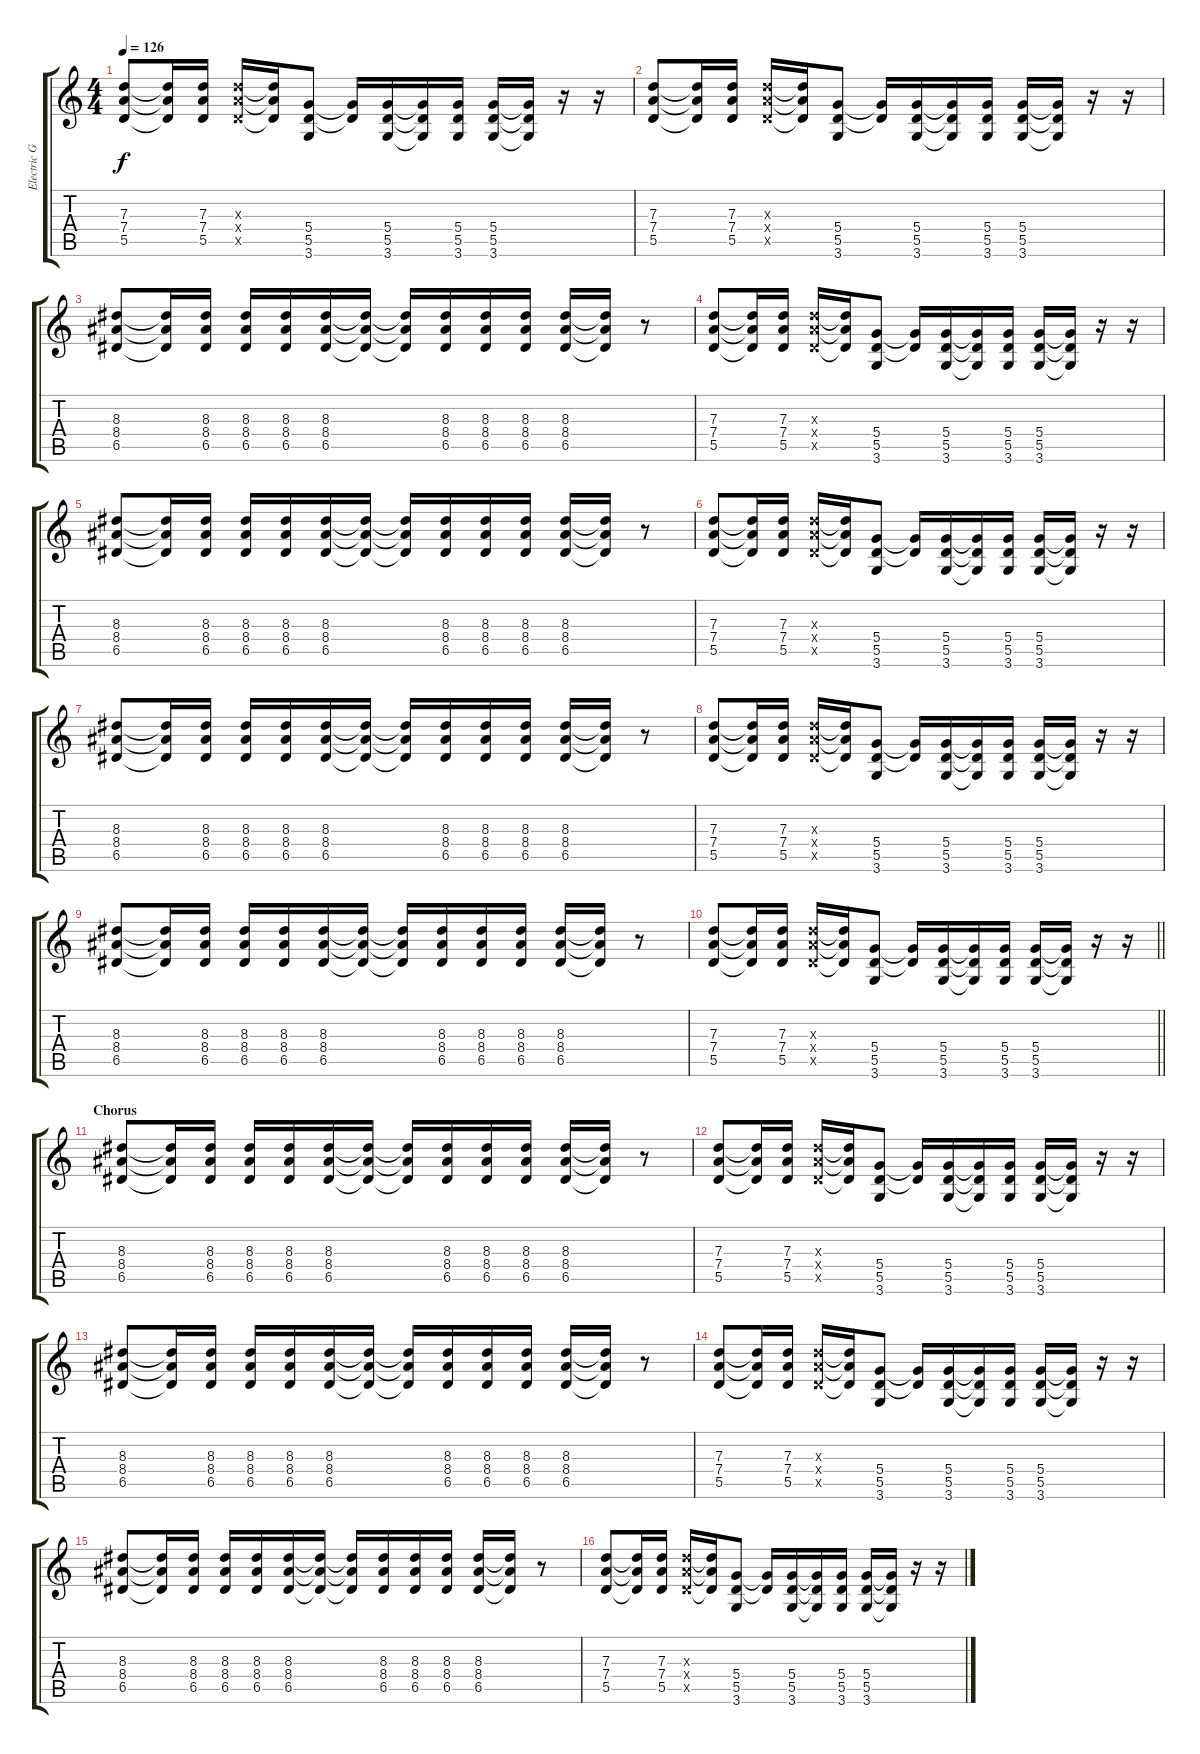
\track ("Electric Guitar (Rythm)" "Electric G") {instrument electricguitarclean}
\staff {score tabs}
\tuning (E4 B3 G3 D3 A2 E2) {hide}
\ts (4 4)
\tempo 126
\clef g2
\ks c
(7.3 7.4 5.5).8{dy f} (7.3{t} 7.4{t} 5.5{t}).16 (7.3 7.4 5.5).16 (7.3{x} 7.4{x} 5.5{x}).16 (7.3{t} 7.4{t} 5.5{t}).16 (5.4 5.5 3.6).8 (5.4{t} 5.5{t}).16 (5.4 5.5 3.6).16 (5.4{t} 5.5{t} 3.6{t}).16 (5.4 5.5 3.6).16 (5.4 5.5 3.6).16 (5.4{t} 5.5{t} 3.6{t}).16 r.16 r.16 |
(7.3 7.4 5.5).8 (7.3{t} 7.4{t} 5.5{t}).16 (7.3 7.4 5.5).16 (7.3{x} 7.4{x} 5.5{x}).16 (7.3{t} 7.4{t} 5.5{t}).16 (5.4 5.5 3.6).8 (5.4{t} 5.5{t}).16 (5.4 5.5 3.6).16 (5.4{t} 5.5{t} 3.6{t}).16 (5.4 5.5 3.6).16 (5.4 5.5 3.6).16 (5.4{t} 5.5{t} 3.6{t}).16 r.16 r.16 |
(8.3 8.4 6.5).8 (8.3{t} 8.4{t} 6.5{t}).16 (8.3 8.4 6.5).16 (8.3 8.4 6.5).16 (8.3 8.4 6.5).16 (8.3 8.4 6.5).16 (8.3{t} 8.4{t} 6.5{t}).16 (8.3{t} 8.4{t} 6.5{t}).16 (8.3 8.4 6.5).16 (8.3 8.4 6.5).16 (8.3 8.4 6.5).16 (8.3 8.4 6.5).16 (8.3{t} 8.4{t} 6.5{t}).16 r.8 |
(7.3 7.4 5.5).8 (7.3{t} 7.4{t} 5.5{t}).16{volume 8} (7.3 7.4 5.5).16 (7.3{x} 7.4{x} 5.5{x}).16 (7.3{t} 7.4{t} 5.5{t}).16 (5.4 5.5 3.6).8 (5.4{t} 5.5{t}).16 (5.4 5.5 3.6).16 (5.4{t} 5.5{t} 3.6{t}).16 (5.4 5.5 3.6).16 (5.4 5.5 3.6).16 (5.4{t} 5.5{t} 3.6{t}).16 r.16 r.16 |
(8.3 8.4 6.5).8 (8.3{t} 8.4{t} 6.5{t}).16 (8.3 8.4 6.5).16 (8.3 8.4 6.5).16 (8.3 8.4 6.5).16 (8.3 8.4 6.5).16 (8.3{t} 8.4{t} 6.5{t}).16 (8.3{t} 8.4{t} 6.5{t}).16 (8.3 8.4 6.5).16 (8.3 8.4 6.5).16 (8.3 8.4 6.5).16 (8.3 8.4 6.5).16 (8.3{t} 8.4{t} 6.5{t}).16 r.8 |
(7.3 7.4 5.5).8 (7.3{t} 7.4{t} 5.5{t}).16 (7.3 7.4 5.5).16 (7.3{x} 7.4{x} 5.5{x}).16 (7.3{t} 7.4{t} 5.5{t}).16 (5.4 5.5 3.6).8 (5.4{t} 5.5{t}).16 (5.4 5.5 3.6).16 (5.4{t} 5.5{t} 3.6{t}).16 (5.4 5.5 3.6).16 (5.4 5.5 3.6).16 (5.4{t} 5.5{t} 3.6{t}).16 r.16 r.16 |
(8.3 8.4 6.5).8 (8.3{t} 8.4{t} 6.5{t}).16 (8.3 8.4 6.5).16 (8.3 8.4 6.5).16 (8.3 8.4 6.5).16 (8.3 8.4 6.5).16 (8.3{t} 8.4{t} 6.5{t}).16 (8.3{t} 8.4{t} 6.5{t}).16 (8.3 8.4 6.5).16 (8.3 8.4 6.5).16 (8.3 8.4 6.5).16 (8.3 8.4 6.5).16 (8.3{t} 8.4{t} 6.5{t}).16 r.8 |
(7.3 7.4 5.5).8 (7.3{t} 7.4{t} 5.5{t}).16 (7.3 7.4 5.5).16{volume 12} (7.3{x} 7.4{x} 5.5{x}).16 (7.3{t} 7.4{t} 5.5{t}).16 (5.4 5.5 3.6).8 (5.4{t} 5.5{t}).16 (5.4 5.5 3.6).16 (5.4{t} 5.5{t} 3.6{t}).16 (5.4 5.5 3.6).16 (5.4 5.5 3.6).16 (5.4{t} 5.5{t} 3.6{t}).16 r.16 r.16 |
(8.3 8.4 6.5).8 (8.3{t} 8.4{t} 6.5{t}).16 (8.3 8.4 6.5).16 (8.3 8.4 6.5).16 (8.3 8.4 6.5).16 (8.3 8.4 6.5).16 (8.3{t} 8.4{t} 6.5{t}).16 (8.3{t} 8.4{t} 6.5{t}).16 (8.3 8.4 6.5).16 (8.3 8.4 6.5).16 (8.3 8.4 6.5).16 (8.3 8.4 6.5).16 (8.3{t} 8.4{t} 6.5{t}).16 r.8 |
\barLineRight lightlight
(7.3 7.4 5.5).8 (7.3{t} 7.4{t} 5.5{t}).16 (7.3 7.4 5.5).16 (7.3{x} 7.4{x} 5.5{x}).16 (7.3{t} 7.4{t} 5.5{t}).16 (5.4 5.5 3.6).8 (5.4{t} 5.5{t}).16 (5.4 5.5 3.6).16 (5.4{t} 5.5{t} 3.6{t}).16 (5.4 5.5 3.6).16 (5.4 5.5 3.6).16 (5.4{t} 5.5{t} 3.6{t}).16 r.16 r.16 |
\section ("" "Chorus")
(8.3 8.4 6.5).8 (8.3{t} 8.4{t} 6.5{t}).16 (8.3 8.4 6.5).16 (8.3 8.4 6.5).16 (8.3 8.4 6.5).16 (8.3 8.4 6.5).16 (8.3{t} 8.4{t} 6.5{t}).16 (8.3{t} 8.4{t} 6.5{t}).16 (8.3 8.4 6.5).16 (8.3 8.4 6.5).16 (8.3 8.4 6.5).16 (8.3 8.4 6.5).16 (8.3{t} 8.4{t} 6.5{t}).16 r.8 |
(7.3 7.4 5.5).8 (7.3{t} 7.4{t} 5.5{t}).16 (7.3 7.4 5.5).16 (7.3{x} 7.4{x} 5.5{x}).16 (7.3{t} 7.4{t} 5.5{t}).16 (5.4 5.5 3.6).8 (5.4{t} 5.5{t}).16 (5.4 5.5 3.6).16 (5.4{t} 5.5{t} 3.6{t}).16 (5.4 5.5 3.6).16 (5.4 5.5 3.6).16 (5.4{t} 5.5{t} 3.6{t}).16 r.16 r.16 |
(8.3 8.4 6.5).8 (8.3{t} 8.4{t} 6.5{t}).16 (8.3 8.4 6.5).16 (8.3 8.4 6.5).16 (8.3 8.4 6.5).16 (8.3 8.4 6.5).16 (8.3{t} 8.4{t} 6.5{t}).16 (8.3{t} 8.4{t} 6.5{t}).16 (8.3 8.4 6.5).16 (8.3 8.4 6.5).16 (8.3 8.4 6.5).16 (8.3 8.4 6.5).16 (8.3{t} 8.4{t} 6.5{t}).16 r.8 |
(7.3 7.4 5.5).8 (7.3{t} 7.4{t} 5.5{t}).16 (7.3 7.4 5.5).16 (7.3{x} 7.4{x} 5.5{x}).16 (7.3{t} 7.4{t} 5.5{t}).16 (5.4 5.5 3.6).8 (5.4{t} 5.5{t}).16 (5.4 5.5 3.6).16 (5.4{t} 5.5{t} 3.6{t}).16 (5.4 5.5 3.6).16 (5.4 5.5 3.6).16 (5.4{t} 5.5{t} 3.6{t}).16 r.16 r.16 |
(8.3 8.4 6.5).8 (8.3{t} 8.4{t} 6.5{t}).16 (8.3 8.4 6.5).16 (8.3 8.4 6.5).16 (8.3 8.4 6.5).16 (8.3 8.4 6.5).16 (8.3{t} 8.4{t} 6.5{t}).16 (8.3{t} 8.4{t} 6.5{t}).16 (8.3 8.4 6.5).16 (8.3 8.4 6.5).16 (8.3 8.4 6.5).16 (8.3 8.4 6.5).16 (8.3{t} 8.4{t} 6.5{t}).16 r.8 |
(7.3 7.4 5.5).8 (7.3{t} 7.4{t} 5.5{t}).16 (7.3 7.4 5.5).16 (7.3{x} 7.4{x} 5.5{x}).16 (7.3{t} 7.4{t} 5.5{t}).16 (5.4 5.5 3.6).8 (5.4{t} 5.5{t}).16 (5.4 5.5 3.6).16 (5.4{t} 5.5{t} 3.6{t}).16 (5.4 5.5 3.6).16 (5.4 5.5 3.6).16 (5.4{t} 5.5{t} 3.6{t}).16 r.16 r.16
